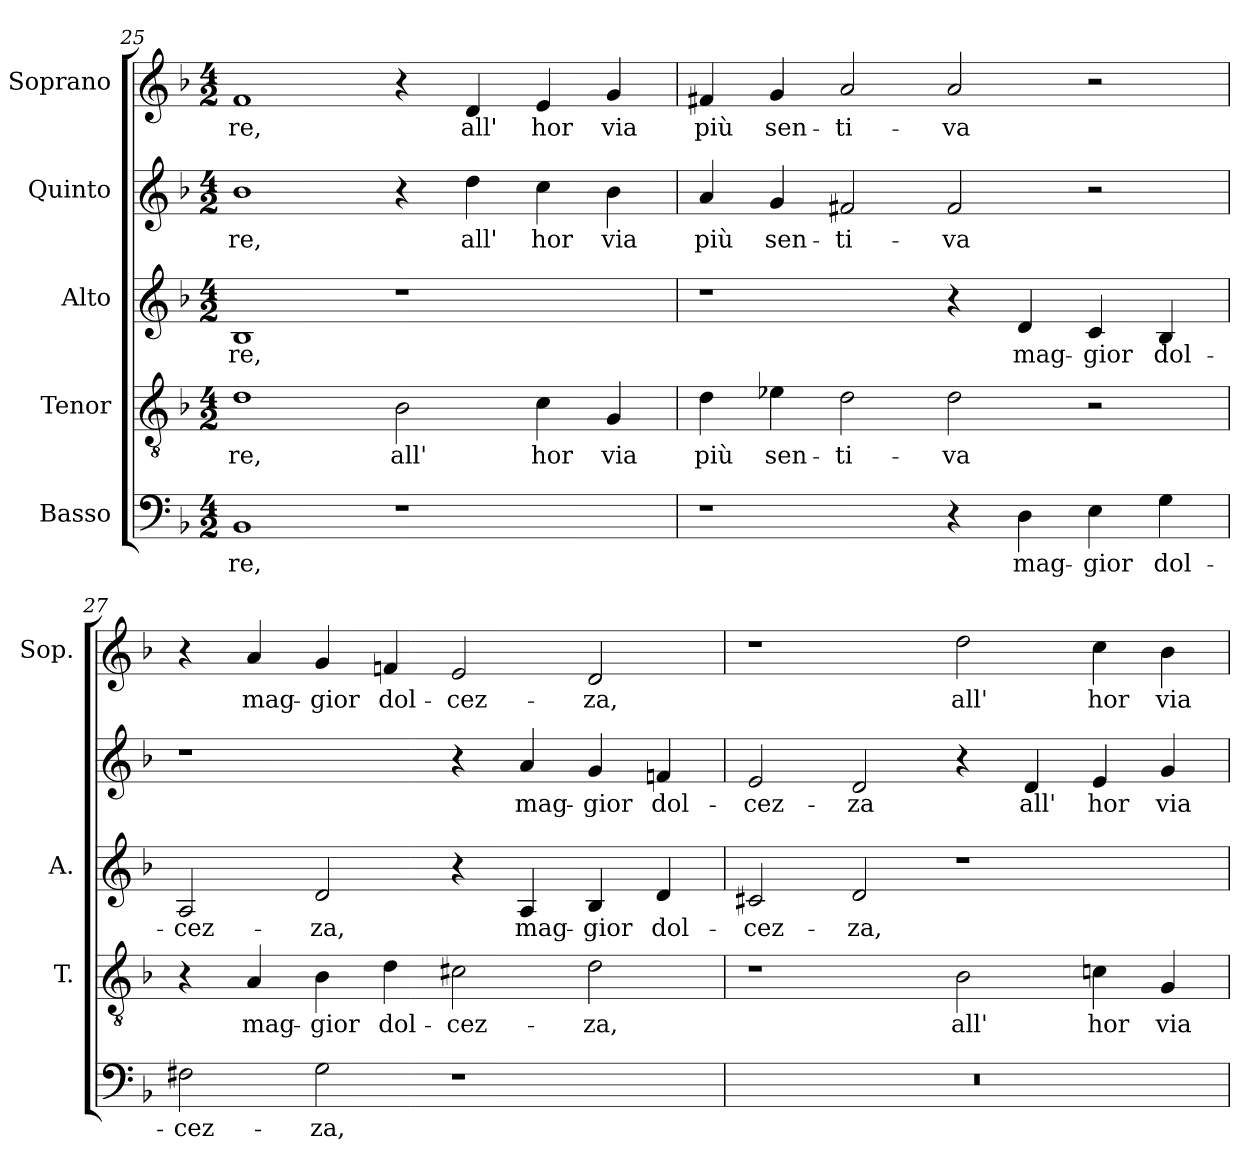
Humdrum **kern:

**kern	**text	**kern	**text	**kern	**text	**kern	**text	**kern	**text
*part5	*part5	*part4	*part4	*part3	*part3	*part2	*part2	*part1	*part1
*staff5	*staff5	*staff4	*staff4	*staff3	*staff3	*staff2	*staff2	*staff1	*staff1
*I"Basso	*	*I"Tenor	*	*I"Alto	*	*I"Quinto	*	*I"Soprano	*
*	*	*I'T.	*	*I'A.	*	*	*	*I'Sop.	*
*clefF4	*	*clefGv2	*	*clefG2	*	*clefG2	*	*clefG2	*
*	*	*ITrd7c12	*	*	*	*	*	*	*
*k[b-]	*	*k[b-]	*	*k[b-]	*	*k[b-]	*	*k[b-]	*
*F:	*	*F:	*	*F:	*	*F:	*	*F:	*
*M4/2	*	*M4/2	*	*M4/2	*	*M4/2	*	*M4/2	*
=25	=25	=25	=25	=25	=25	=25	=25	=25	=25
!	!LO:LY:b:color=#000000	!	!	!	!	!	!	!	!
!	!	!	!LO:LY:b:color=#000000	!	!	!	!	!	!
!	!	!	!	!	!LO:LY:b:color=#000000	!	!	!	!
!	!	!	!	!	!	!	!LO:LY:b:color=#000000	!	!
!	!	!	!	!	!	!	!	!	!LO:LY:b:color=#000000
1BB-i	-re,	1Di	-re,	1B-i	-re,	1b-i	-re,	1fi	-re,
!	!	!	!LO:LY:b:color=#000000	!	!	!	!	!	!
1r	.	2BB-i\	all'	1r	.	4r	.	4r	.
!	!	!	!	!	!	!	!LO:LY:b:color=#000000	!	!
!	!	!	!	!	!	!	!	!	!LO:LY:b:color=#000000
.	.	.	.	.	.	4ddi\	all'	4di/	all'
!	!	!	!LO:LY:b:color=#000000	!	!	!	!	!	!
!	!	!	!	!	!	!	!LO:LY:b:color=#000000	!	!
!	!	!	!	!	!	!	!	!	!LO:LY:b:color=#000000
.	.	4Ci\	hor	.	.	4cci\	hor	4ei/	hor
!	!	!	!LO:LY:b:color=#000000	!	!	!	!	!	!
!	!	!	!	!	!	!	!LO:LY:b:color=#000000	!	!
!	!	!	!	!	!	!	!	!	!LO:LY:b:color=#000000
.	.	4GGi/	via	.	.	4b-i\	via	4gi/	via
=26	=26	=26	=26	=26	=26	=26	=26	=26	=26
!	!	!	!LO:LY:b:color=#000000	!	!	!	!	!	!
!	!	!	!	!	!	!	!LO:LY:b:color=#000000	!	!
!	!	!	!	!	!	!	!	!	!LO:LY:b:color=#000000
1r	.	4Di\	più	1r	.	4ai/	più	4f#Xi/	più
!	!	!	!LO:LY:b:color=#000000	!	!	!	!	!	!
!	!	!	!	!	!	!	!LO:LY:b:color=#000000	!	!
!	!	!	!	!	!	!	!	!	!LO:LY:b:color=#000000
.	.	4E-Xi\	sen-	.	.	4gi/	sen-	4gi/	sen-
!	!	!	!LO:LY:b:color=#000000	!	!	!	!	!	!
!	!	!	!	!	!	!	!LO:LY:b:color=#000000	!	!
!	!	!	!	!	!	!	!	!	!LO:LY:b:color=#000000
.	.	2Di\	-ti-	.	.	2f#Xi/	-ti-	2ai/	-ti-
!	!	!	!LO:LY:b:color=#000000	!	!	!	!	!	!
!	!	!	!	!	!	!	!LO:LY:b:color=#000000	!	!
!	!	!	!	!	!	!	!	!	!LO:LY:b:color=#000000
4r	.	2Di\	-va	4r	.	2f#i/	-va	2ai/	-va
!	!LO:LY:b:color=#000000	!	!	!	!	!	!	!	!
!	!	!	!	!	!LO:LY:b:color=#000000	!	!	!	!
4Di\	mag-	.	.	4di/	mag-	.	.	.	.
!	!LO:LY:b:color=#000000	!	!	!	!	!	!	!	!
!	!	!	!	!	!LO:LY:b:color=#000000	!	!	!	!
4Ei\	-gior	2r	.	4ci/	-gior	2r	.	2r	.
!	!LO:LY:b:color=#000000	!	!	!	!	!	!	!	!
!	!	!	!	!	!LO:LY:b:color=#000000	!	!	!	!
4Gi\	dol-	.	.	4B-i/	dol-	.	.	.	.
=27	=27	=27	=27	=27	=27	=27	=27	=27	=27
!	!LO:LY:b:color=#000000	!	!	!	!	!	!	!	!
!	!	!	!	!	!LO:LY:b:color=#000000	!	!	!	!
2F#Xi\	-cez-	4r	.	2Ai/	-cez-	1r	.	4r	.
!	!	!	!LO:LY:b:color=#000000	!	!	!	!	!	!
!	!	!	!	!	!	!	!	!	!LO:LY:b:color=#000000
.	.	4AAi/	mag-	.	.	.	.	4ai/	mag-
!	!LO:LY:b:color=#000000	!	!	!	!	!	!	!	!
!	!	!	!LO:LY:b:color=#000000	!	!	!	!	!	!
!	!	!	!	!	!LO:LY:b:color=#000000	!	!	!	!
!	!	!	!	!	!	!	!	!	!LO:LY:b:color=#000000
2Gi\	-za,	4BB-i\	-gior	2di/	-za,	.	.	4gi/	-gior
!	!	!	!LO:LY:b:color=#000000	!	!	!	!	!	!
!	!	!	!	!	!	!	!	!	!LO:LY:b:color=#000000
.	.	4Di\	dol-	.	.	.	.	4fni/	dol-
!	!	!	!LO:LY:b:color=#000000	!	!	!	!	!	!
!	!	!	!	!	!	!	!	!	!LO:LY:b:color=#000000
1r	.	2C#Xi\	-cez-	4r	.	4r	.	2ei/	-cez-
!	!	!	!	!	!LO:LY:b:color=#000000	!	!	!	!
!	!	!	!	!	!	!	!LO:LY:b:color=#000000	!	!
.	.	.	.	4Ai/	mag-	4ai/	mag-	.	.
!	!	!	!LO:LY:b:color=#000000	!	!	!	!	!	!
!	!	!	!	!	!LO:LY:b:color=#000000	!	!	!	!
!	!	!	!	!	!	!	!LO:LY:b:color=#000000	!	!
!	!	!	!	!	!	!	!	!	!LO:LY:b:color=#000000
.	.	2Di\	-za,	4B-i/	-gior	4gi/	-gior	2di/	-za,
!	!	!	!	!	!LO:LY:b:color=#000000	!	!	!	!
!	!	!	!	!	!	!	!LO:LY:b:color=#000000	!	!
.	.	.	.	4di/	dol-	4fni/	dol-	.	.
!!LO:PB:g=z
=28	=28	=28	=28	=28	=28	=28	=28	=28	=28
!LO:N:vis=1	!	!	!	!	!	!	!	!	!
!	!	!	!	!	!LO:LY:b:color=#000000	!	!	!	!
!	!	!	!	!	!	!	!LO:LY:b:color=#000000	!	!
0r	.	1r	.	2c#Xi/	-cez-	2ei/	-cez-	1r	.
!	!	!	!	!	!LO:LY:b:color=#000000	!	!	!	!
!	!	!	!	!	!	!	!LO:LY:b:color=#000000	!	!
.	.	.	.	2di/	-za,	2di/	-za	.	.
!	!	!	!LO:LY:b:color=#000000	!	!	!	!	!	!
!	!	!	!	!	!	!	!	!	!LO:LY:b:color=#000000
.	.	2BB-i\	all'	1r	.	4r	.	2ddi\	all'
!	!	!	!	!	!	!	!LO:LY:b:color=#000000	!	!
.	.	.	.	.	.	4di/	all'	.	.
!	!	!	!LO:LY:b:color=#000000	!	!	!	!	!	!
!	!	!	!	!	!	!	!LO:LY:b:color=#000000	!	!
!	!	!	!	!	!	!	!	!	!LO:LY:b:color=#000000
.	.	4Cni\	hor	.	.	4ei/	hor	4cci\	hor
!	!	!	!LO:LY:b:color=#000000	!	!	!	!	!	!
!	!	!	!	!	!	!	!LO:LY:b:color=#000000	!	!
!	!	!	!	!	!	!	!	!	!LO:LY:b:color=#000000
.	.	4GGi/	via	.	.	4gi/	via	4b-i\	via
=	=	=	=	=	=	=	=	=	=
*-	*-	*-	*-	*-	*-	*-	*-	*-	*-
